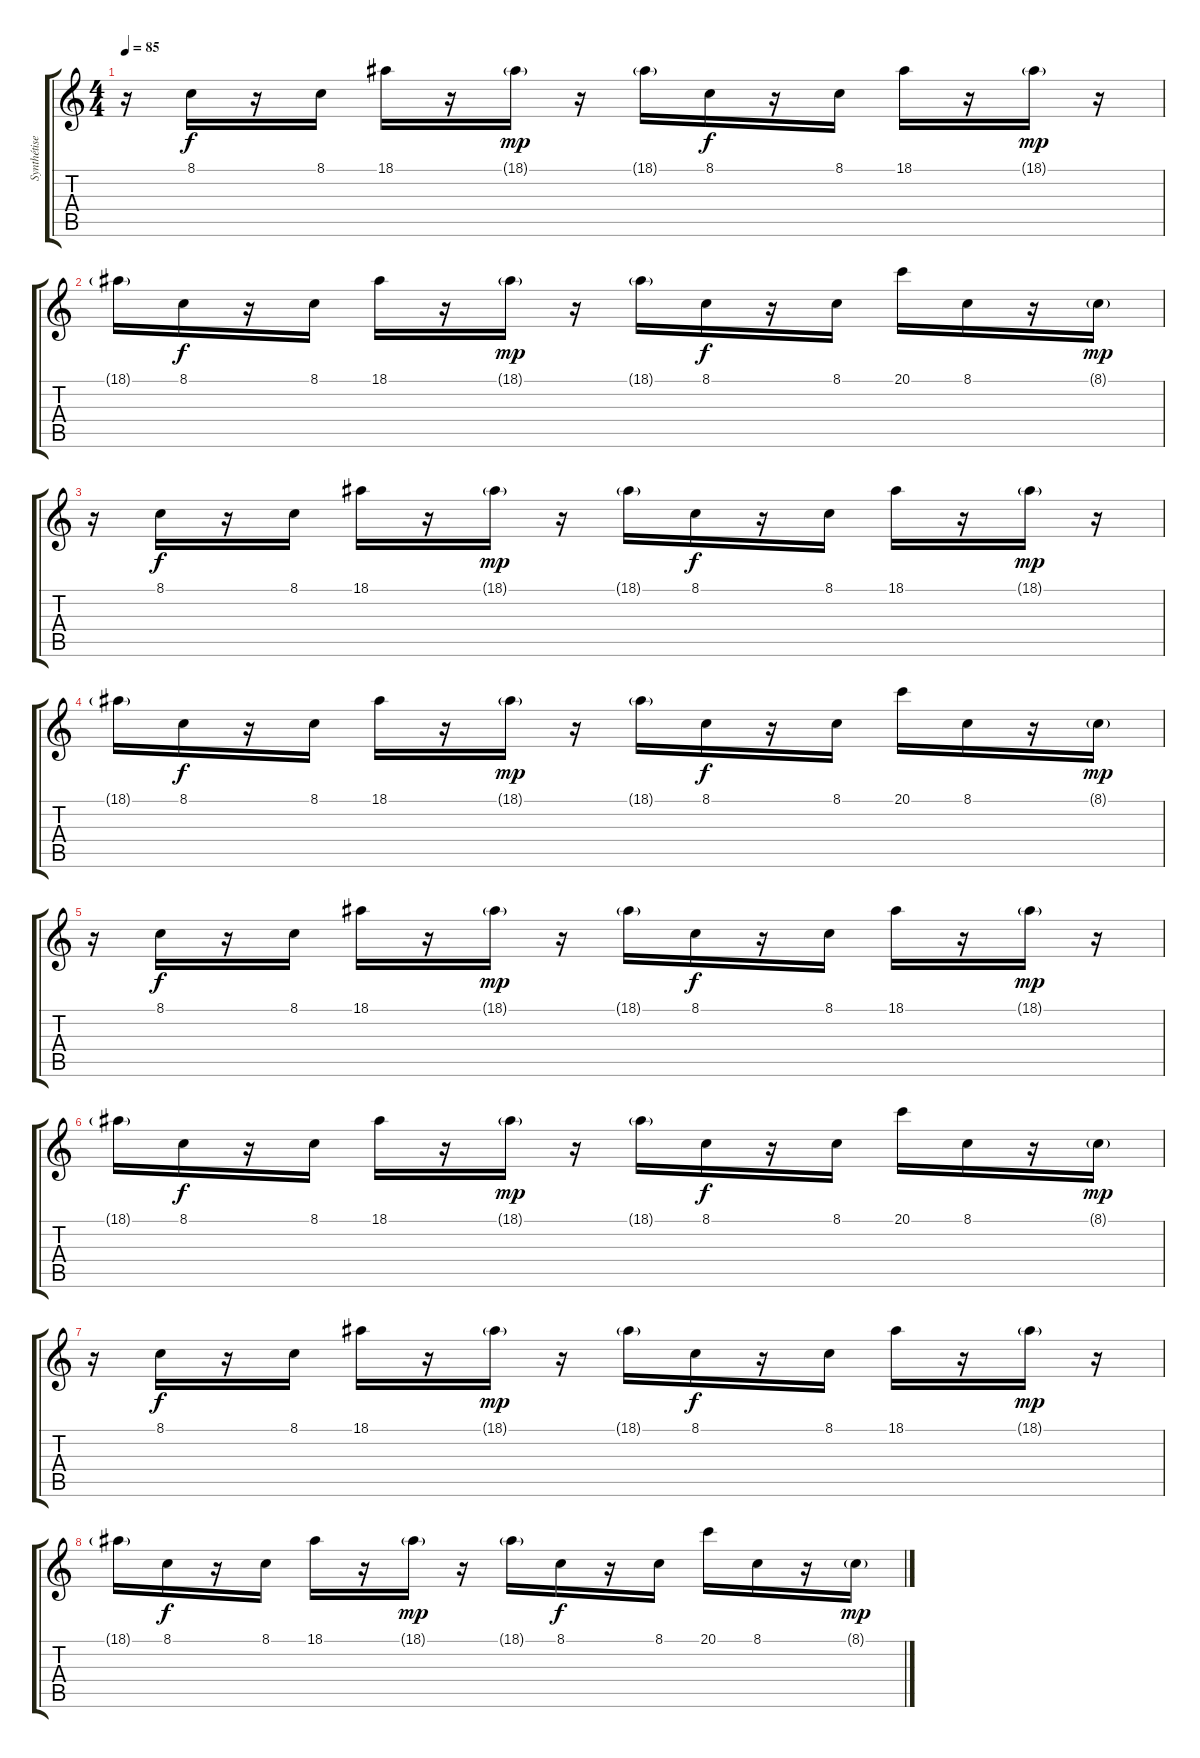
\track ("Synthétiseur" "Synthétise") {instrument stringensemble1}
\staff {score tabs}
\tuning (E4 B3 G3 D3 A2 E2) {hide}
\ts (4 4)
\tempo 85
\clef g2
\ks c
r.16{dy mp} 8.1.16{dy f} r.16 8.1.16 18.1.16 r.16 18.1{g}.16{dy mp} r.16 18.1{g}.16 8.1.16{dy f} r.16 8.1.16 18.1.16 r.16 18.1{g}.16{dy mp} r.16 |
18.1{g}.16 8.1.16{dy f} r.16 8.1.16 18.1.16 r.16 18.1{g}.16{dy mp} r.16 18.1{g}.16 8.1.16{dy f} r.16 8.1.16 20.1.16 8.1.16 r.16 8.1{g}.16{dy mp} |
r.16 8.1.16{dy f} r.16 8.1.16 18.1.16 r.16 18.1{g}.16{dy mp} r.16 18.1{g}.16 8.1.16{dy f} r.16 8.1.16 18.1.16 r.16 18.1{g}.16{dy mp} r.16 |
18.1{g}.16 8.1.16{dy f} r.16 8.1.16 18.1.16 r.16 18.1{g}.16{dy mp} r.16 18.1{g}.16 8.1.16{dy f} r.16 8.1.16 20.1.16 8.1.16 r.16 8.1{g}.16{dy mp} |
r.16{instrument electricpiano1} 8.1.16{dy f} r.16 8.1.16 18.1.16 r.16 18.1{g}.16{dy mp} r.16 18.1{g}.16 8.1.16{dy f} r.16 8.1.16 18.1.16 r.16 18.1{g}.16{dy mp} r.16 |
18.1{g}.16 8.1.16{dy f} r.16 8.1.16 18.1.16 r.16 18.1{g}.16{dy mp} r.16 18.1{g}.16 8.1.16{dy f} r.16 8.1.16 20.1.16 8.1.16 r.16 8.1{g}.16{dy mp} |
r.16 8.1.16{dy f} r.16 8.1.16 18.1.16 r.16 18.1{g}.16{dy mp} r.16 18.1{g}.16 8.1.16{dy f} r.16 8.1.16 18.1.16 r.16 18.1{g}.16{dy mp} r.16 |
18.1{g}.16 8.1.16{dy f} r.16 8.1.16 18.1.16 r.16 18.1{g}.16{dy mp} r.16 18.1{g}.16 8.1.16{dy f} r.16 8.1.16 20.1.16 8.1.16 r.16 8.1{g}.16{dy mp}
